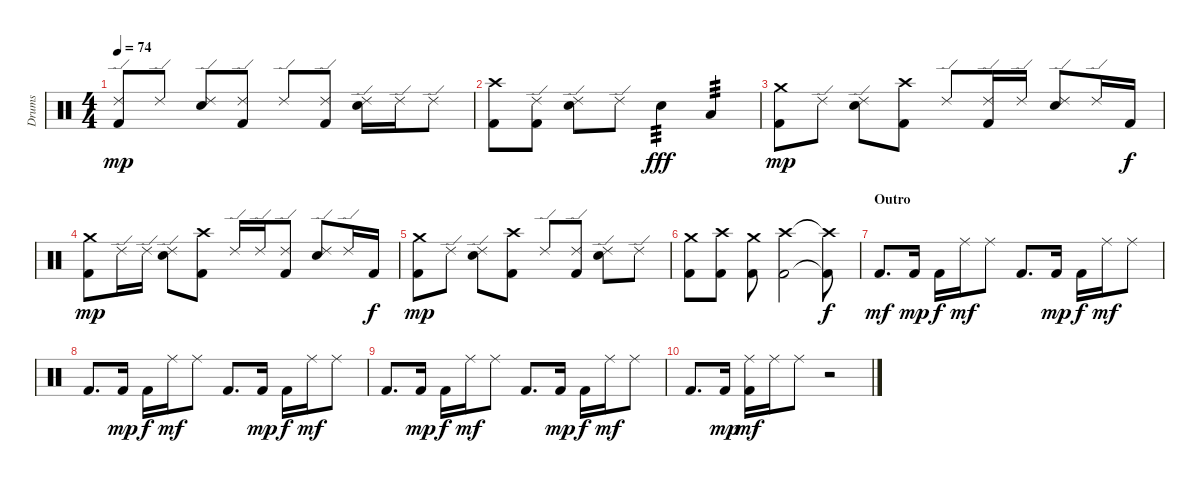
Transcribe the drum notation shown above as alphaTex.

\track ("Drums" "Drums") {instrument percussion}
\staff {score}
\articulation defaults
\ts (4 4)
\tempo 74
\clef neutral
\ks c
("Kick (hit) 2" "Ride (edge) 2").8{dy mp} "Ride (edge) 2".8 ("Electric Snare (hit)" "Ride (edge) 2").8 ("Kick (hit) 2" "Ride (edge) 2").8 "Ride (edge) 2".8 ("Kick (hit) 2" "Ride (edge) 2").8 ("Electric Snare (hit)" "Ride (edge) 2").16 "Ride (edge) 2".16 "Ride (edge) 2".8 |
("Kick (hit) 2" "Crash high (hit)").8 ("Kick (hit) 2" "Ride (edge) 2").8 ("Electric Snare (hit)" "Ride (edge) 2").8 "Ride (edge) 2".8 "Electric Snare (hit)".4{tp 3 dy fff} "Low Tom (hit)".4{tp 3} |
("Kick (hit) 2" "Crash medium (hit)").8{dy mp} "Ride (edge) 2".8 ("Electric Snare (hit)" "Ride (edge) 2").8 ("Kick (hit) 2" "Crash high (hit)").8 "Ride (edge) 2".8 ("Kick (hit) 2" "Ride (edge) 2").16 "Ride (edge) 2".16 ("Electric Snare (hit)" "Ride (edge) 2").8 "Ride (edge) 2".16 "Kick (hit) 2".16{dy f} |
("Kick (hit) 2" "Crash medium (hit)").8{dy mp} "Ride (edge) 2".16 "Ride (edge) 2".16 ("Electric Snare (hit)" "Ride (edge) 2").8 ("Kick (hit) 2" "Crash high (hit)").8 "Ride (edge) 2".16 "Ride (edge) 2".16 ("Kick (hit) 2" "Ride (edge) 2").8 ("Electric Snare (hit)" "Ride (edge) 2").8 "Ride (edge) 2".16 "Kick (hit) 2".16{dy f} |
("Kick (hit) 2" "Crash medium (hit)").8{dy mp} "Ride (edge) 2".8 ("Electric Snare (hit)" "Ride (edge) 2").8 ("Kick (hit) 2" "Crash high (hit)").8 "Ride (edge) 2".8 ("Kick (hit) 2" "Ride (edge) 2").8 ("Electric Snare (hit)" "Ride (edge) 2").8 "Ride (edge) 2".8 |
("Kick (hit) 2" "Crash medium (hit)").8 ("Kick (hit) 2" "Crash high (hit)").8 ("Kick (hit) 2" "Crash medium (hit)").8 ("Kick (hit) 2" "Crash high (hit)").2 ("Kick (hit) 2"{t} "Crash high (hit)"{t}).8{dy f} |
\section ("" "Outro")
"Kick (hit) 2".8{d dy mf} "Kick (hit) 2".16{dy mp} "Kick (hit) 2".16{dy f} "Ride (middle)".16{dy mf} "Ride (middle)".8 "Kick (hit) 2".8{d} "Kick (hit) 2".16{dy mp} "Kick (hit) 2".16{dy f} "Ride (middle)".16{dy mf} "Ride (middle)".8 |
"Kick (hit) 2".8{d} "Kick (hit) 2".16{dy mp} "Kick (hit) 2".16{dy f} "Ride (middle)".16{dy mf} "Ride (middle)".8 "Kick (hit) 2".8{d} "Kick (hit) 2".16{dy mp} "Kick (hit) 2".16{dy f} "Ride (middle)".16{dy mf} "Ride (middle)".8 |
"Kick (hit) 2".8{d} "Kick (hit) 2".16{dy mp} "Kick (hit) 2".16{dy f} "Ride (middle)".16{dy mf} "Ride (middle)".8 "Kick (hit) 2".8{d} "Kick (hit) 2".16{dy mp} "Kick (hit) 2".16{dy f} "Ride (middle)".16{dy mf} "Ride (middle)".8 |
"Kick (hit) 2".8{d} "Kick (hit) 2".16{dy mp} ("Kick (hit) 2" "Ride (middle)").16{dy mf} "Ride (middle)".16 "Ride (middle)".8 r.2
